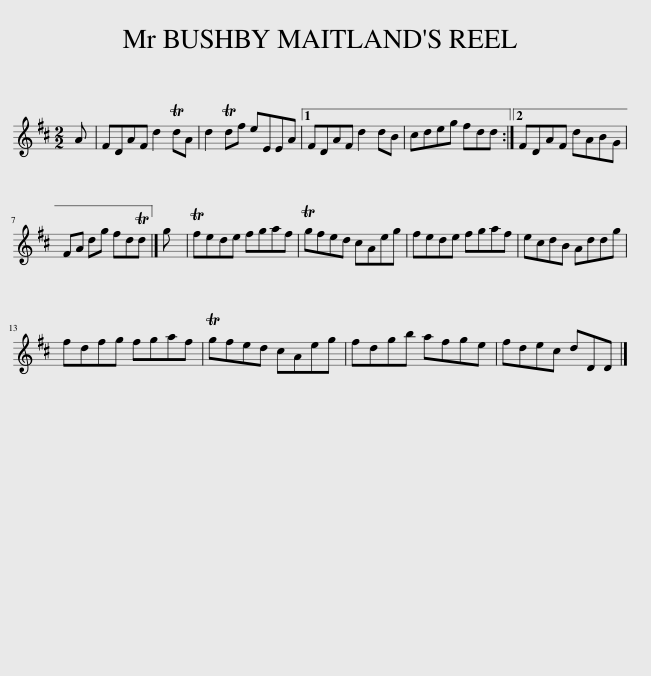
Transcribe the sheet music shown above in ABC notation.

X:1
L:1/8
M:2/2
I:linebreak $
K:D
V:1 treble
V:1
 A | FDAF d2 TdA | d2 Tdf eEEA |1 FDAF d2 dB | cdeg fdd :|2 %5
 FDAF dABG |$ FA dg fdTd |] g | Tfede fgaf | Tgfed cAeg | %10
 fede fgaf | ecdB Addg |$ fdfg fgaf | Tgfed cAeg | fdgb afge | %15
 fdec dDD |] %16
